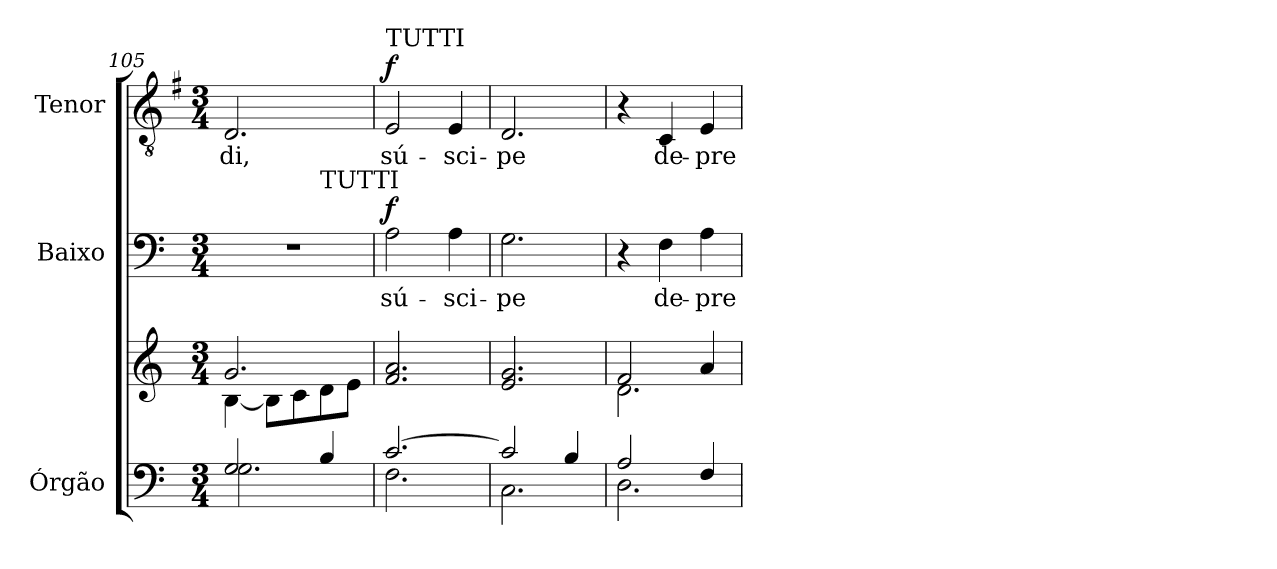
**kern	**kern	**kern	**text	**dynam	**kern	**text	**dynam
*part3	*part3	*part2	*part2	*part2	*part1	*part1	*part1
*staff4	*staff3	*staff2	*staff2	*staff2	*staff1	*staff1	*staff1
*I"Órgão	*	*I"Baixo	*	*	*I"Tenor	*	*
*I'Órg.	*	*	*	*	*I'Tr.	*	*
!!LO:LB:g=z
*clefF4	*clefG2	*clefF4	*	*	*clefGv2	*	*
*	*	*	*	*	*ITrd4c7	*	*
*k[]	*k[]	*k[]	*	*	*k[]	*	*
*C:	*C:	*C:	*	*	*C:	*	*
*M3/4	*M3/4	*M3/4	*	*	*M3/4	*	*
=105	=105	=105	=105	=105	=105	=105	=105
*^	*^	*	*	*	*	*	*
!	!	!	!	!LO:N:vis=1	!	!	!	!	!
!	!	!	!	!	!	!	!	!LO:LY:b:color=#000000	!
*	*	*	*	*^	*	*	*	*	*
2Gi/	2.Gi\	2.gi/	[<4Bi\	2.r	2ryy	.	.	2.GGi/	-di,	.
.	.	.	8Bi\L]	.	.	.	.	.	.	.
.	.	.	8ci\	.	.	.	.	.	.	.
!	!	!	!	!	!LO:TX:a:t=TUTTI	!	!	!	!	!
4Bi/	.	.	8di\	.	4ryy	.	.	.	.	.
.	.	.	8ei\J	.	.	.	.	.	.	.
*	*	*v	*v	*	*	*	*	*	*	*
*	*	*	*v	*v	*	*	*	*	*
=106	=106	=106	=106	=106	=106	=106	=106	=106
*	*	*^	*^	*	*	*	*	*
!	!	!	!	!	!	!LO:LY:b:color=#000000	!	!	!	!
*	*	*v	*v	*	*	*	*	*	*	*
*	*	*	*v	*v	*	*	*	*	*
*	*	*^	*^	*	*	*	*	*
!	!	!	!	!	!	!	!	!LO:TX:a:t=TUTTI	!	!
!	!	!	!	!	!	!	!	!	!LO:LY:b:color=#000000	!
*	*	*v	*v	*	*	*	*	*	*	*
*	*	*	*v	*v	*	*	*	*	*
[>2.ci/	2.Fi\	2.fi/ 2.ai	2Ai\	sú-	f	2AAi/	sú-	f
!	!	!	!	!LO:LY:b:color=#000000	!	!	!	!
!	!	!	!	!	!	!	!LO:LY:b:color=#000000	!
.	.	.	4Ai\	-sci-	.	4AAi/	-sci-	.
=107	=107	=107	=107	=107	=107	=107	=107	=107
!	!	!	!	!LO:LY:b:color=#000000	!	!	!	!
!	!	!	!	!	!	!	!LO:LY:b:color=#000000	!
2ci/]	2.Ci\	2.ei/ 2.gi	2.Gi\	-pe	.	2.GGi/	-pe	.
4Bi/	.	.	.	.	.	.	.	.
=108	=108	=108	=108	=108	=108	=108	=108	=108
*	*	*^	*	*	*	*	*	*
2Ai/	2.Di\	2fi/	2.di\	4r	.	.	4r	.	.
!	!	!	!	!	!LO:LY:b:color=#000000	!	!	!	!
!	!	!	!	!	!	!	!	!LO:LY:b:color=#000000	!
.	.	.	.	4Fi\	de-	.	4FFi/	de-	.
!	!	!	!	!	!LO:LY:b:color=#000000	!	!	!	!
!	!	!	!	!	!	!	!	!LO:LY:b:color=#000000	!
4Fi/	.	4ai/	.	4Ai\	-pre-	.	4AAi/	-pre-	.
*v	*v	*	*	*	*	*	*	*	*
*	*v	*v	*	*	*	*	*	*
=	=	=	=	=	=	=	=
*-	*-	*-	*-	*-	*-	*-	*-
